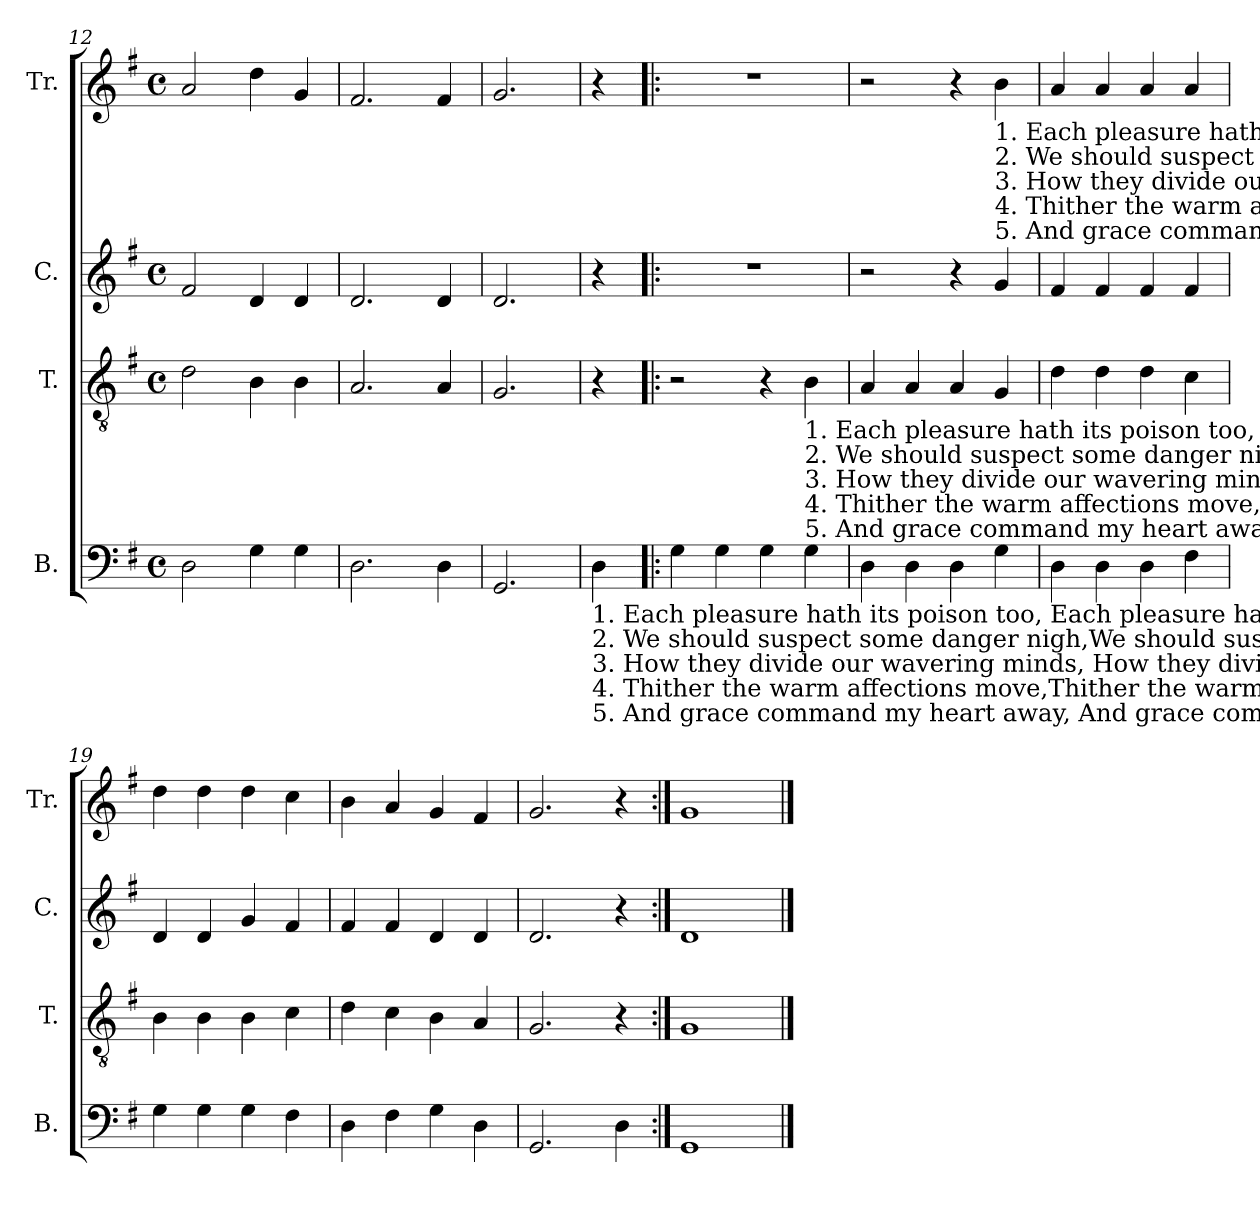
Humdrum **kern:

**kern	**kern	**kern	**kern
*part4	*part3	*part2	*part1
*staff4	*staff3	*staff2	*staff1
*I"B.	*I"T.	*I"C.	*I"Tr.
*I'B.	*I'T.	*I'C.	*I'Tr.
*clefF4	*clefGv2	*clefG2	*clefG2
*k[f#]	*k[f#]	*k[f#]	*k[f#]
*M4/4	*M4/4	*M4/4	*M4/4
*met(c)	*met(c)	*met(c)	*met(c)
=12	=12	=12	=12
2D\	2d\	2f#/	2a/
4G\	4B\	4d/	4dd\
4G\	4B\	4d/	4g/
=13	=13	=13	=13
2.D\	2.A/	2.d/	2.f#/
4D\	4A/	4d/	4f#/
=14	=14	=14	=14
2.GG/	2.G/	2.d/	2.g/
!!LO:LB:g=z
=15	=15	=15	=15
!LO:TX:b:t=1. Each pleasure hath its poison too,  Each pleasure hath its poison too,  And  eve–ry  sweet  a  snare.  Each	!	!	!
!LO:TX:b:t=2. We should suspect some danger nigh,We should suspect some danger nigh Where we possess delight.  We	!	!	!
!LO:TX:b:t=3. How they divide our wavering minds, How they divide our wavering minds, And leave but half for God! How	!	!	!
!LO:TX:b:t=4. Thither the warm affections move,Thither the warm affections move, Nor can we call them thence.  Thi–	!	!	!
!LO:TX:b:t=5. And grace command my heart away, And grace command my heart away  From  all  created  good.  And	!	!	!
4D\	4r	4r	4r
=16!|:	=16!|:	=16!|:	=16!|:
4G\	2r	1r	1r
4G\	.	.	.
4G\	4r	.	.
!	!LO:TX:b:t=1. Each pleasure hath its poison too,  its    poison  too,  And  eve–ry  sweet  a  snare.	!	!
!	!LO:TX:b:t=2. We should suspect some danger nigh, some danger nigh, Where we possess delight.	!	!
!	!LO:TX:b:t=3. How they divide our wavering minds,  our wavering minds, And leave but half for God!	!	!
!	!LO:TX:b:t=4. Thither the warm affections move,  affections move,  Nor can we call them thence.	!	!
!	!LO:TX:b:t=5. And grace command my heart away, my heart away,    From  all  cre –a –ted  good.	!	!
4G\	4B\	.	.
=17	=17	=17	=17
4D\	4A/	2r	2r
4D\	4A/	.	.
4D\	4A/	4r	4r
!	!	!	!LO:TX:b:t=1. Each  pleasure  hath its poison too,  And eve–ry  sweet  a    snare.
!	!	!	!LO:TX:b:t=2. We should suspect some danger nigh  Where  we  possess  delight.
!	!	!	!LO:TX:b:t=3. How they divide our wavering minds, And leave but half for God!
!	!	!	!LO:TX:b:t=4. Thither the warm affections move,  Nor can we call them thence.
!	!	!	!LO:TX:b:t=5. And grace command my heart away  From  all  cre –a –ted  good.
4G\	4G/	4g/	4b\
=18	=18	=18	=18
4D\	4d\	4f#/	4a/
4D\	4d\	4f#/	4a/
4D\	4d\	4f#/	4a/
4F#\	4c\	4f#/	4a/
=19	=19	=19	=19
4G\	4B\	4d/	4dd\
4G\	4B\	4d/	4dd\
4G\	4B\	4g/	4dd\
4F#\	4c\	4f#/	4cc\
=20	=20	=20	=20
4D\	4d\	4f#/	4b\
4F#\	4c\	4f#/	4a/
4G\	4B\	4d/	4g/
4D\	4A/	4d/	4f#/
=21	=21	=21	=21
2.GG/	2.G/	2.d/	2.g/
4D\	4r	4r	4r
=22:|!	=22:|!	=22:|!	=22:|!
1GG	1G	1d	1g
==	==	==	==
*-	*-	*-	*-
